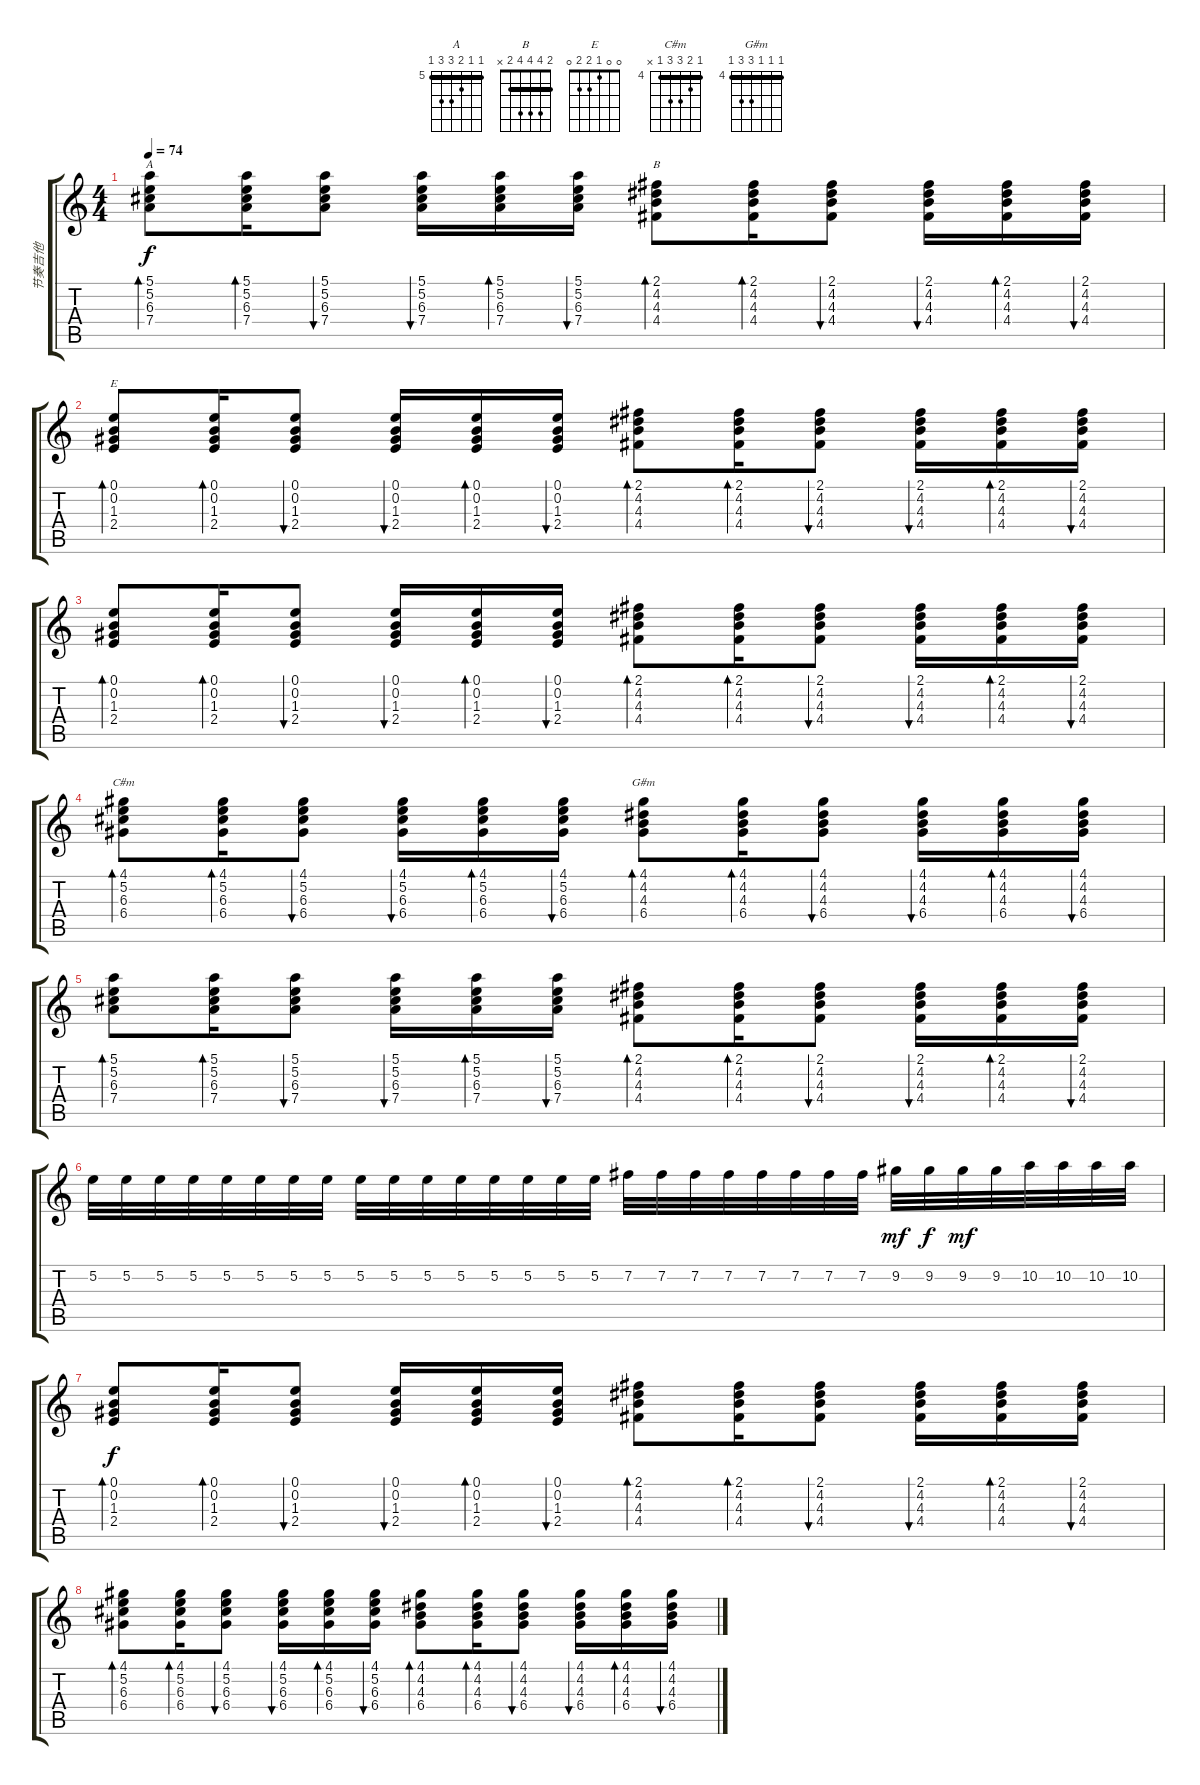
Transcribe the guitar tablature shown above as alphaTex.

\track ("节奏吉他" "节奏吉他") {instrument acousticguitarsteel}
\staff {score tabs}
\tuning (E4 B3 G3 D3 A2 E2) {hide}
\chord ("A" 5 5 6 7 7 5) {firstfret 5 barre 5}
\chord ("B" 2 4 4 4 2 x) {barre 2}
\chord ("E" 0 0 1 2 2 0)
\chord ("C#m" 4 5 6 6 4 x) {firstfret 4 barre 4}
\chord ("G#m" 4 4 4 6 6 4) {firstfret 4 barre 4}
\ts (4 4)
\tempo 74
\clef g2
\ks c
(5.1 5.2 6.3 7.4).8{bd 60 ch "A" dy f} (5.1 5.2 6.3 7.4).16{bd 60} (5.1 5.2 6.3 7.4).8{bu 60} (5.1 5.2 6.3 7.4).16{bu 60} (5.1 5.2 6.3 7.4).16{bd 60} (5.1 5.2 6.3 7.4).16{bu 60} (2.1 4.2 4.3 4.4).8{bd 60 ch "B"} (2.1 4.2 4.3 4.4).16{bd 60} (2.1 4.2 4.3 4.4).8{bu 60} (2.1 4.2 4.3 4.4).16{bu 60} (2.1 4.2 4.3 4.4).16{bd 60} (2.1 4.2 4.3 4.4).16{bu 60} |
(0.1 0.2 1.3 2.4).8{bd 60 ch "E"} (0.1 0.2 1.3 2.4).16{bd 60} (0.1 0.2 1.3 2.4).8{bu 60} (0.1 0.2 1.3 2.4).16{bu 60} (0.1 0.2 1.3 2.4).16{bd 60} (0.1 0.2 1.3 2.4).16{bu 60} (2.1 4.2 4.3 4.4).8{bd 60} (2.1 4.2 4.3 4.4).16{bd 60} (2.1 4.2 4.3 4.4).8{bu 60} (2.1 4.2 4.3 4.4).16{bu 60} (2.1 4.2 4.3 4.4).16{bd 60} (2.1 4.2 4.3 4.4).16{bu 60} |
(0.1 0.2 1.3 2.4).8{bd 60} (0.1 0.2 1.3 2.4).16{bd 60} (0.1 0.2 1.3 2.4).8{bu 60} (0.1 0.2 1.3 2.4).16{bu 60} (0.1 0.2 1.3 2.4).16{bd 60} (0.1 0.2 1.3 2.4).16{bu 60} (2.1 4.2 4.3 4.4).8{bd 60} (2.1 4.2 4.3 4.4).16{bd 60} (2.1 4.2 4.3 4.4).8{bu 60} (2.1 4.2 4.3 4.4).16{bu 60} (2.1 4.2 4.3 4.4).16{bd 60} (2.1 4.2 4.3 4.4).16{bu 60} |
(4.1 5.2 6.3 6.4).8{bd 60 ch "C#m"} (4.1 5.2 6.3 6.4).16{bd 60} (4.1 5.2 6.3 6.4).8{bu 60} (4.1 5.2 6.3 6.4).16{bu 60} (4.1 5.2 6.3 6.4).16{bd 60} (4.1 5.2 6.3 6.4).16{bu 60} (4.1 4.2 4.3 6.4).8{bd 60 ch "G#m"} (4.1 4.2 4.3 6.4).16{bd 60} (4.1 4.2 4.3 6.4).8{bu 60} (4.1 4.2 4.3 6.4).16{bu 60} (4.1 4.2 4.3 6.4).16{bd 60} (4.1 4.2 4.3 6.4).16{bu 60} |
(5.1 5.2 6.3 7.4).8{bd 60} (5.1 5.2 6.3 7.4).16{bd 60} (5.1 5.2 6.3 7.4).8{bu 60} (5.1 5.2 6.3 7.4).16{bu 60} (5.1 5.2 6.3 7.4).16{bd 60} (5.1 5.2 6.3 7.4).16{bu 60} (2.1 4.2 4.3 4.4).8{bd 60} (2.1 4.2 4.3 4.4).16{bd 60} (2.1 4.2 4.3 4.4).8{bu 60} (2.1 4.2 4.3 4.4).16{bu 60} (2.1 4.2 4.3 4.4).16{bd 60} (2.1 4.2 4.3 4.4).16{bu 60} |
5.2.32{volume 7} 5.2.32 5.2.32 5.2.32 5.2.32 5.2.32 5.2.32 5.2.32 5.2.32 5.2.32 5.2.32 5.2.32 5.2.32 5.2.32 5.2.32 5.2.32 7.2.32 7.2.32 7.2.32 7.2.32 7.2.32 7.2.32 7.2.32 7.2.32 9.2.32{dy mf} 9.2.32{dy f} 9.2.32{dy mf} 9.2.32 10.2.32 10.2.32 10.2.32 10.2.32 |
(0.1 0.2 1.3 2.4).8{bd 60 dy f volume 8} (0.1 0.2 1.3 2.4).16{bd 60} (0.1 0.2 1.3 2.4).8{bu 60} (0.1 0.2 1.3 2.4).16{bu 60} (0.1 0.2 1.3 2.4).16{bd 60} (0.1 0.2 1.3 2.4).16{bu 60} (2.1 4.2 4.3 4.4).8{bd 60} (2.1 4.2 4.3 4.4).16{bd 60} (2.1 4.2 4.3 4.4).8{bu 60} (2.1 4.2 4.3 4.4).16{bu 60} (2.1 4.2 4.3 4.4).16{bd 60} (2.1 4.2 4.3 4.4).16{bu 60} |
(4.1 5.2 6.3 6.4).8{bd 60} (4.1 5.2 6.3 6.4).16{bd 60} (4.1 5.2 6.3 6.4).8{bu 60} (4.1 5.2 6.3 6.4).16{bu 60} (4.1 5.2 6.3 6.4).16{bd 60} (4.1 5.2 6.3 6.4).16{bu 60} (4.1 4.2 4.3 6.4).8{bd 60} (4.1 4.2 4.3 6.4).16{bd 60} (4.1 4.2 4.3 6.4).8{bu 60} (4.1 4.2 4.3 6.4).16{bu 60} (4.1 4.2 4.3 6.4).16{bd 60} (4.1 4.2 4.3 6.4).16{bu 60}
